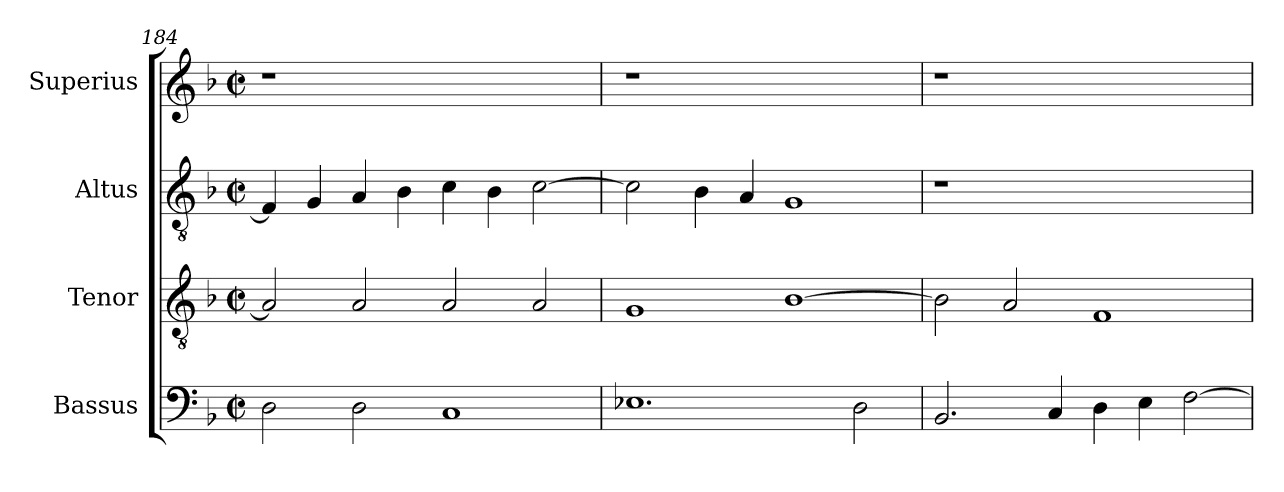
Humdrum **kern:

**kern	**kern	**kern	**kern
*part4	*part3	*part2	*part1
*staff4	*staff3	*staff2	*staff1
*I"Bassus	*I"Tenor	*I"Altus	*I"Superius
*I'B.	*I'T.	*	*I'S.
*clefF4	*clefGv2	*clefGv2	*clefG2
*	*ITrd7c12	*ITrd7c12	*
*k[b-]	*k[b-]	*k[b-]	*k[b-]
*F:	*F:	*F:	*F:
*M2/2	*M2/2	*M2/2	*M2/2
*met(c|)	*met(c|)	*met(c|)	*met(c|)
=184	=184	=184	=184
!	!	!	!LO:N:vis=1
2Di\	2AAi/]	4FFi/]	1r
.	.	4GGi/	.
2Di\	2AAi/	4AAi/	.
.	.	4BB-i\	.
1Ci	2AAi/	4Ci\	1ryy
.	.	4BB-i\	.
.	2AAi/	[>2Ci\	.
=185	=185	=185	=185
!	!	!	!LO:N:vis=1
1.E-Xi	1GGi	2Ci\]	1r
.	.	4BB-i\	.
.	.	4AAi/	.
.	[>1BB-i	1GGi	1ryy
2Di\	.	.	.
!!LO:PB:g=z
=186	=186	=186	=186
!	!	!LO:N:vis=1	!LO:N:vis=1
2.BB-i/	2BB-i\]	1r	1r
.	2AAi/	.	.
4Ci/	.	.	.
4Di\	1FFi	1ryy	1ryy
4Ei\	.	.	.
[>2Fi\	.	.	.
=	=	=	=
*-	*-	*-	*-
